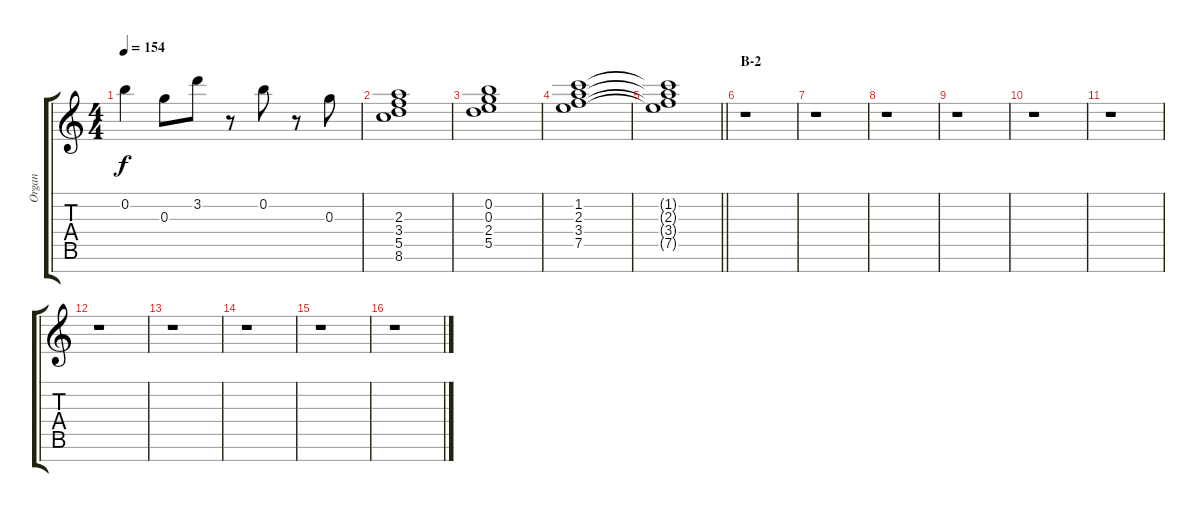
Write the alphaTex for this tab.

\track ("Organ" "Organ") {instrument rockorgan}
\staff {score tabs}
\tuning (E6 B5 G5 D5 A4 E4 B3) {hide}
\ts (4 4)
\tempo 154
\clef g2
\ks c
0.2{t}.4{dy f} 0.3.8 3.2.8 r.8 0.2.8 r.8 0.3.8 |
(2.3 3.4 5.5 8.6).1 |
(0.2 0.3 2.4 5.5).1 |
(1.2 2.3 3.4 7.5).1 |
\barLineRight lightlight
(1.2{t} 2.3{t} 3.4{t} 7.5{t}).1 |
\section ("" "B-2")
r.1 |
r.1 |
r.1 |
r.1 |
r.1 |
r.1 |
r.1 |
r.1 |
r.1 |
r.1 |
r.1
